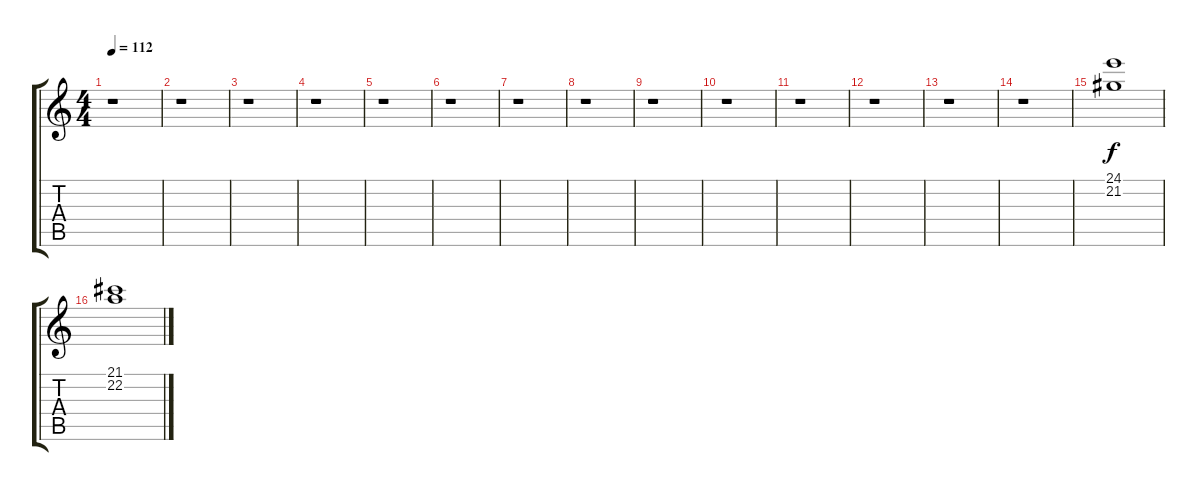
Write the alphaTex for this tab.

\track "" {instrument stringensemble2}
\staff {score tabs}
\tuning (E4 B3 G3 D3 A2 E2) {hide}
\ts (4 4)
\tempo 112
\clef g2
\ks c
r.1{dy f} |
r.1 |
r.1 |
r.1 |
r.1 |
r.1 |
r.1 |
r.1 |
r.1 |
r.1 |
r.1 |
r.1 |
r.1 |
r.1 |
(24.1 21.2).1 |
(21.1 22.2).1
